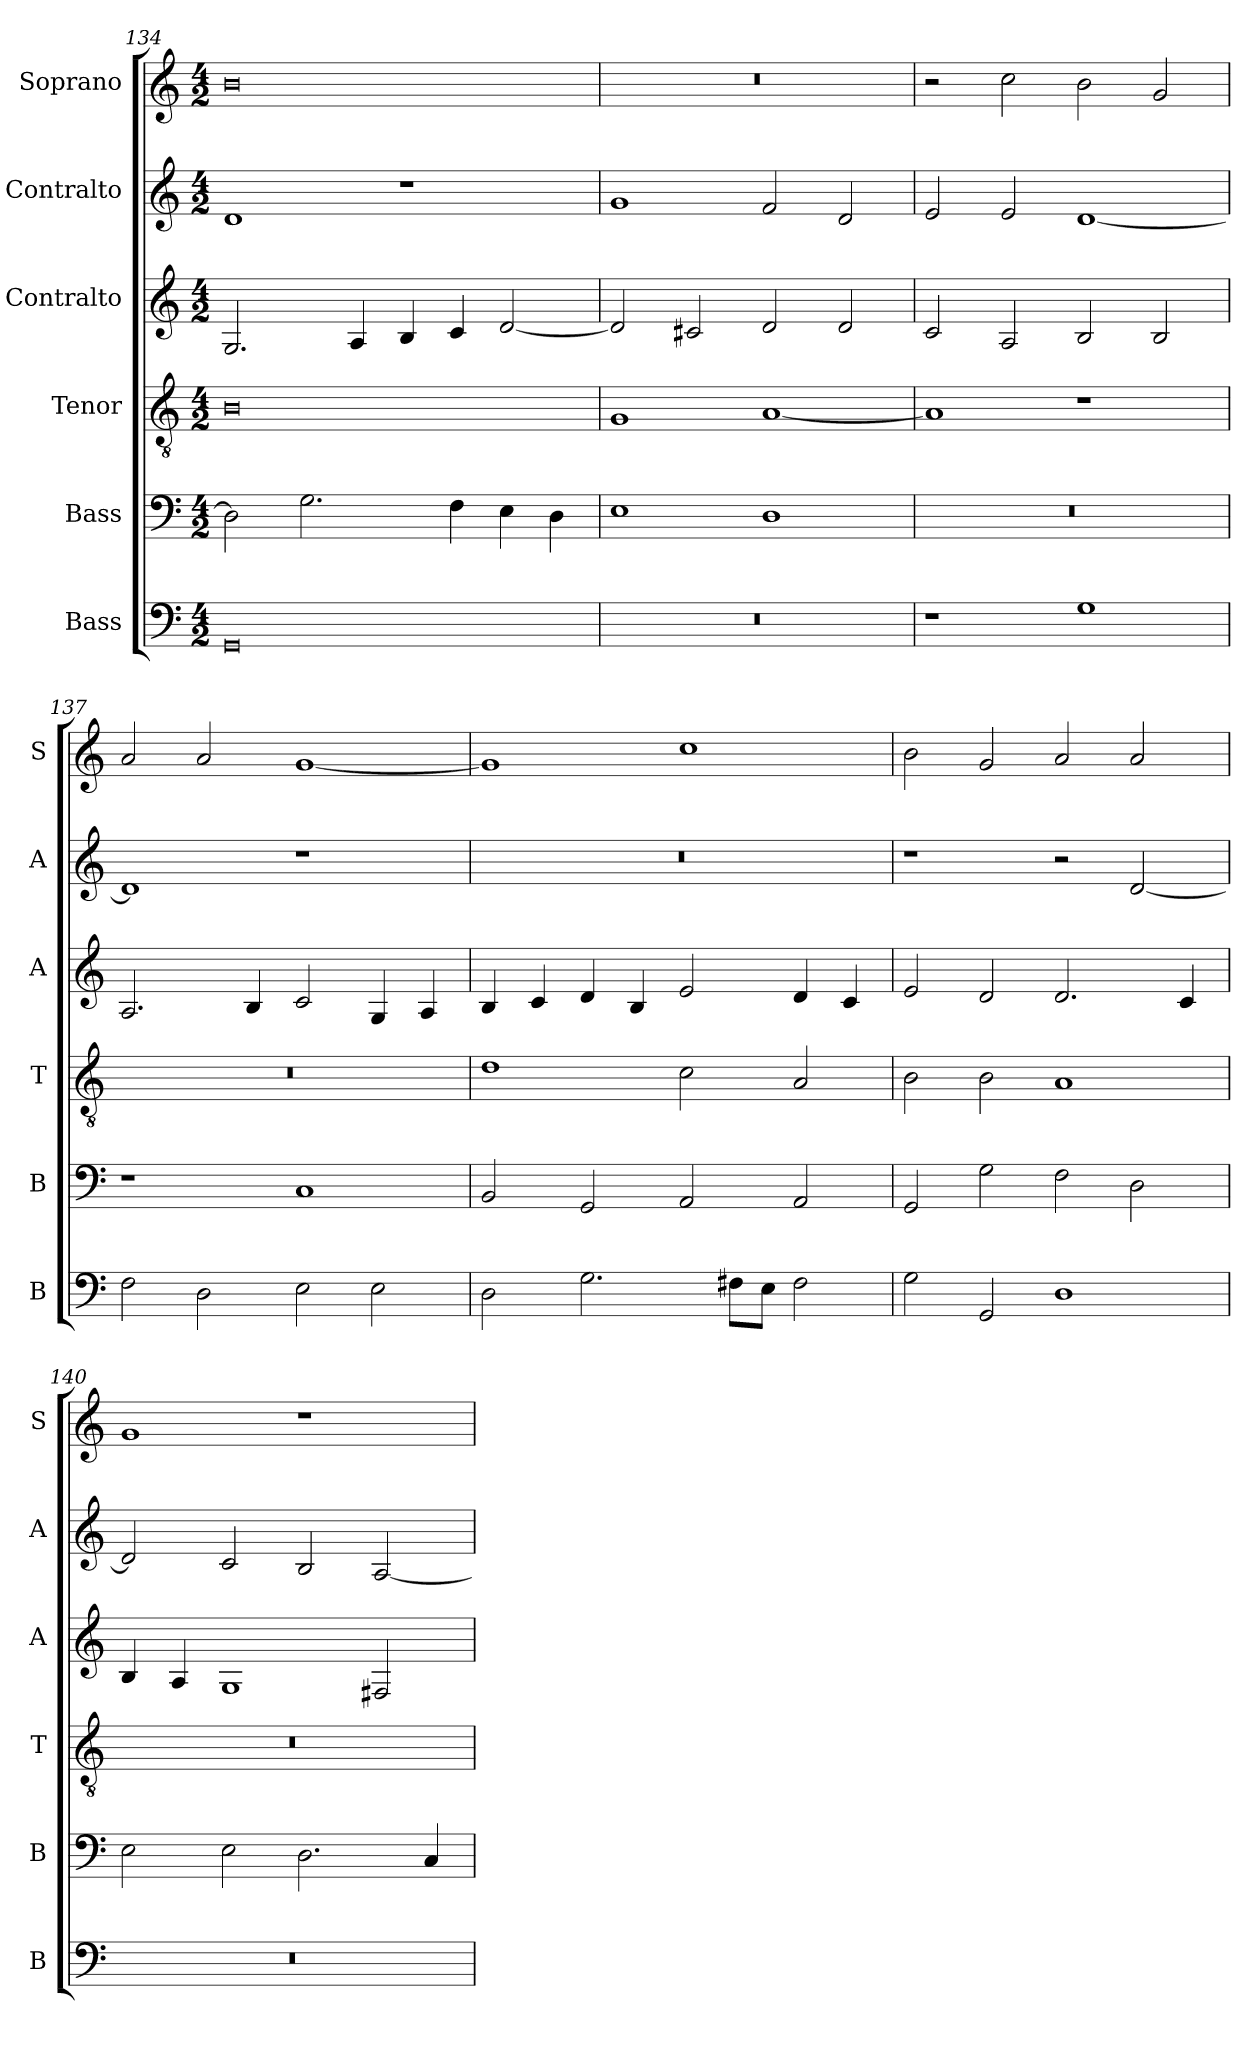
**kern	**kern	**kern	**kern	**kern	**kern
*part6	*part5	*part4	*part3	*part2	*part1
*staff6	*staff5	*staff4	*staff3	*staff2	*staff1
*I"Bass	*I"Bass	*I"Tenor	*I"Contralto	*I"Contralto	*I"Soprano
*I'B	*I'B	*I'T	*I'A	*I'A	*I'S
*clefF4	*clefF4	*clefGv2	*clefG2	*clefG2	*clefG2
*k[]	*k[]	*k[]	*k[]	*k[]	*k[]
*G:mix	*G:mix	*G:mix	*G:mix	*G:mix	*G:mix
*M4/2	*M4/2	*M4/2	*M4/2	*M4/2	*M4/2
=134	=134	=134	=134	=134	=134
0GG	2D]	0B	2.G	1d	0b
.	2.G	.	.	.	.
.	.	.	4A	.	.
.	.	.	4B	1r	.
.	4F	.	4c	.	.
.	4E	.	[2d	.	.
.	4D	.	.	.	.
=135	=135	=135	=135	=135	=135
0r	1E	1G	2d]	1g	0r
.	.	.	2c#X	.	.
.	1D	[1A	2d	2f	.
.	.	.	2d	2d	.
=136	=136	=136	=136	=136	=136
1r	0r	1A]	2c	2e	2r
.	.	.	2A	2e	2cc
1G	.	1r	2B	[1d	2b
.	.	.	2B	.	2g
=137	=137	=137	=137	=137	=137
2F	1r	0r	2.A	1d]	2a
2D	.	.	.	.	2a
.	.	.	4B	.	.
2E	1C	.	2c	1r	[1g
2E	.	.	4G	.	.
.	.	.	4A	.	.
=138	=138	=138	=138	=138	=138
2D	2BB	1d	4B	0r	1g]
.	.	.	4c	.	.
2.G	2GG	.	4d	.	.
.	.	.	4B	.	.
.	2AA	2c	2e	.	1cc
8F#X\L	.	.	.	.	.
8E\J	.	.	.	.	.
2F#	2AA	2A	4d	.	.
.	.	.	4c	.	.
=139	=139	=139	=139	=139	=139
2G	2GG	2B	2e	1r	2b
2GG	2G	2B	2d	.	2g
1D	2F	1A	2.d	2r	2a
.	2D	.	.	[2d	2a
.	.	.	4c	.	.
=140	=140	=140	=140	=140	=140
0r	2E	0r	4B	2d]	1g
.	.	.	4A	.	.
.	2E	.	1G	2c	.
.	2.D	.	.	2B	1r
.	.	.	2F#X	[2A	.
.	4C	.	.	.	.
=	=	=	=	=	=
*-	*-	*-	*-	*-	*-
